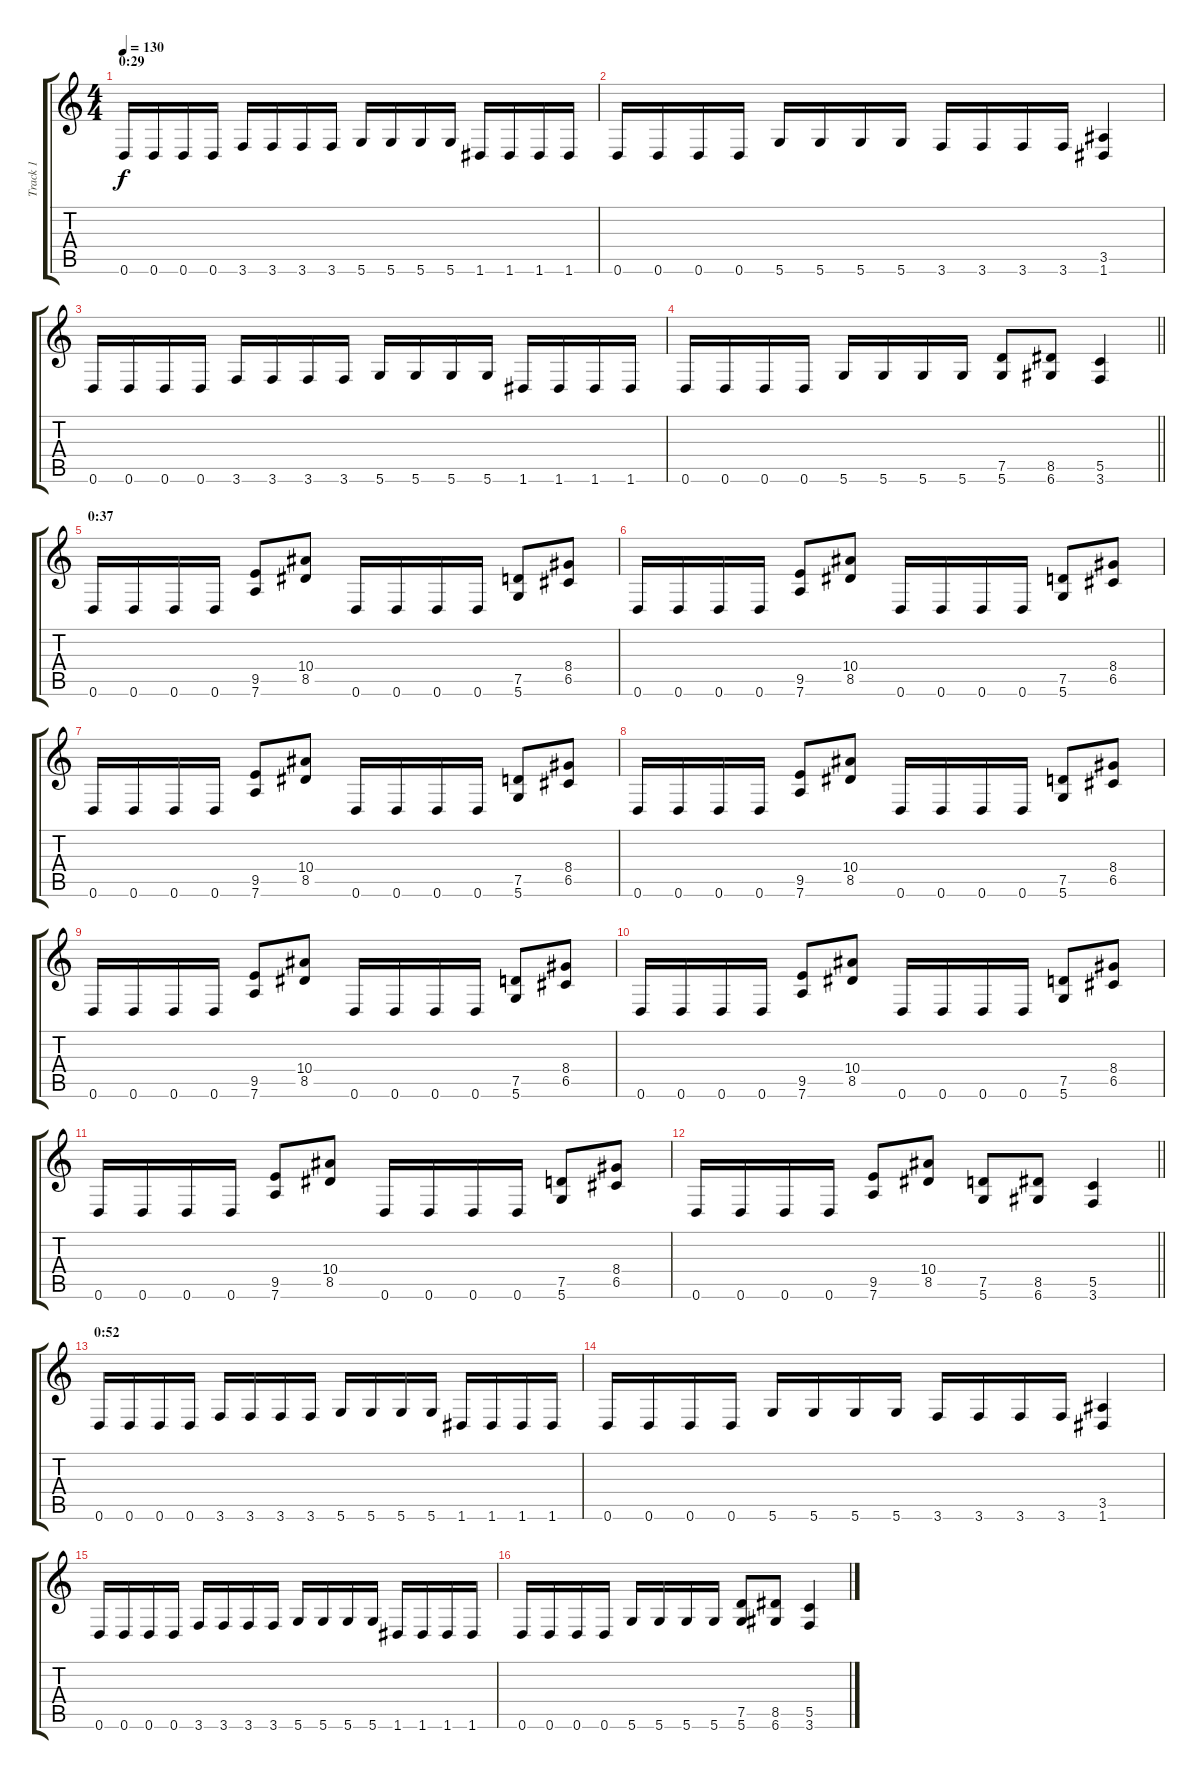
\track ("Track 1" "Track 1") {instrument overdrivenguitar}
\staff {score tabs}
\tuning (D4 A3 F3 C3 G2 D2) {hide}
\ts (4 4)
\section ("" "0:29")
\tempo 130
\clef g2
\ks c
0.6.16{dy f} 0.6.16 0.6.16 0.6.16 3.6.16 3.6.16 3.6.16 3.6.16 5.6.16 5.6.16 5.6.16 5.6.16 1.6.16 1.6.16 1.6.16 1.6.16 |
0.6.16 0.6.16 0.6.16 0.6.16 5.6.16 5.6.16 5.6.16 5.6.16 3.6.16 3.6.16 3.6.16 3.6.16 (3.5 1.6).4 |
0.6.16 0.6.16 0.6.16 0.6.16 3.6.16 3.6.16 3.6.16 3.6.16 5.6.16 5.6.16 5.6.16 5.6.16 1.6.16 1.6.16 1.6.16 1.6.16 |
\barLineRight lightlight
0.6.16 0.6.16 0.6.16 0.6.16 5.6.16 5.6.16 5.6.16 5.6.16 (7.5 5.6).8 (8.5 6.6).8 (5.5 3.6).4 |
\section ("" "0:37")
0.6.16 0.6.16 0.6.16 0.6.16 (9.5 7.6).8 (10.4 8.5).8 0.6.16 0.6.16 0.6.16 0.6.16 (7.5 5.6).8 (8.4 6.5).8 |
0.6.16 0.6.16 0.6.16 0.6.16 (9.5 7.6).8 (10.4 8.5).8 0.6.16 0.6.16 0.6.16 0.6.16 (7.5 5.6).8 (8.4 6.5).8 |
0.6.16 0.6.16 0.6.16 0.6.16 (9.5 7.6).8 (10.4 8.5).8 0.6.16 0.6.16 0.6.16 0.6.16 (7.5 5.6).8 (8.4 6.5).8 |
0.6.16 0.6.16 0.6.16 0.6.16 (9.5 7.6).8 (10.4 8.5).8 0.6.16 0.6.16 0.6.16 0.6.16 (7.5 5.6).8 (8.4 6.5).8 |
0.6.16 0.6.16 0.6.16 0.6.16 (9.5 7.6).8 (10.4 8.5).8 0.6.16 0.6.16 0.6.16 0.6.16 (7.5 5.6).8 (8.4 6.5).8 |
0.6.16 0.6.16 0.6.16 0.6.16 (9.5 7.6).8 (10.4 8.5).8 0.6.16 0.6.16 0.6.16 0.6.16 (7.5 5.6).8 (8.4 6.5).8 |
0.6.16 0.6.16 0.6.16 0.6.16 (9.5 7.6).8 (10.4 8.5).8 0.6.16 0.6.16 0.6.16 0.6.16 (7.5 5.6).8 (8.4 6.5).8 |
\barLineRight lightlight
0.6.16 0.6.16 0.6.16 0.6.16 (9.5 7.6).8 (10.4 8.5).8 (7.5 5.6).8 (8.5 6.6).8 (5.5 3.6).4 |
\section ("" "0:52")
0.6.16 0.6.16 0.6.16 0.6.16 3.6.16 3.6.16 3.6.16 3.6.16 5.6.16 5.6.16 5.6.16 5.6.16 1.6.16 1.6.16 1.6.16 1.6.16 |
0.6.16 0.6.16 0.6.16 0.6.16 5.6.16 5.6.16 5.6.16 5.6.16 3.6.16 3.6.16 3.6.16 3.6.16 (3.5 1.6).4 |
0.6.16 0.6.16 0.6.16 0.6.16 3.6.16 3.6.16 3.6.16 3.6.16 5.6.16 5.6.16 5.6.16 5.6.16 1.6.16 1.6.16 1.6.16 1.6.16 |
0.6.16 0.6.16 0.6.16 0.6.16 5.6.16 5.6.16 5.6.16 5.6.16 (7.5 5.6).8 (8.5 6.6).8 (5.5 3.6).4
